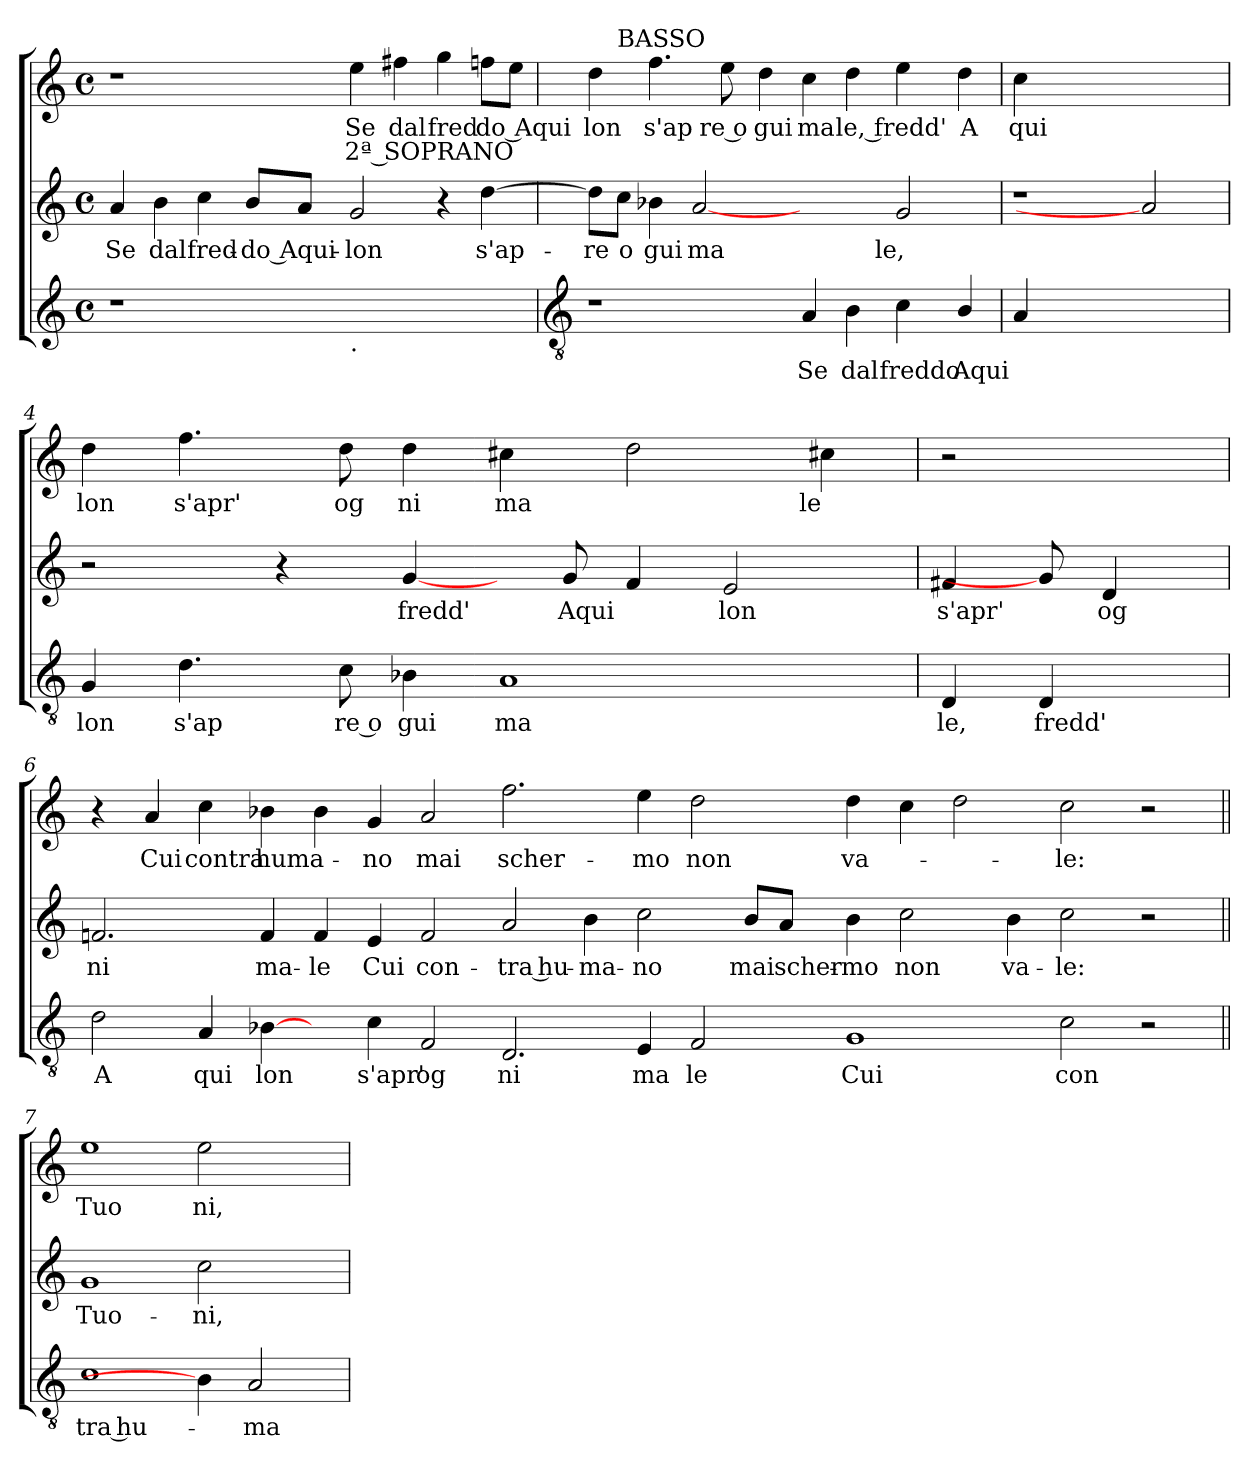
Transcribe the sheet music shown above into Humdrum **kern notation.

**kern	**text	**kern	**text	**kern	**text	**text
*part3	*part3	*part2	*part2	*part1	*part1	*part1
*staff3	*staff3	*staff2	*staff2	*staff1	*staff1	*staff1
*clefG2	*	*clefG2	*	*clefG2	*	*
*k[]	*	*k[]	*	*k[]	*	*
*C:	*	*C:	*	*C:	*	*
*M4/4	*	*M4/4	*	*M4/4	*	*
*met(c)	*	*met(c)	*	*met(c)	*	*
=1	=1	=1	=1	=1	=1	=1
!	!	!	!LO:LY:b	!	!	!
1r	.	4a/	Se	1r	.	.
!	!	!	!LO:LY:b	!	!	!
.	.	4b\	dal	.	.	.
!	!	!	!LO:LY:b	!	!	!
.	.	4cc\	fred-	.	.	.
!	!	!	!LO:LY:b:rj	!	!	!
.	.	8b/L	-do Aqui-	.	.	.
.	.	8a/J	.	.	.	.
!LO:TX:b:t=.	!	!	!	!	!	!
!	!	!	!LO:LY:b	!	!LO:LY:b	!LO:LY:b
1ryy	.	2g/	-lon	4ee\	Se	2ª SOPRANO
!	!	!	!	!	!LO:LY:b	!
.	.	.	.	4ff#X\	dal	.
!	!	!	!	!	!LO:LY:b	!
.	.	4r	.	4gg\	fred	.
!	!	!	!LO:LY:b	!	!LO:LY:b:rj	!
.	.	[<4dd\	s'ap-	8ffn\L	do Aqui	.
.	.	.	.	8ee\J	.	.
!!LO:LB:g=z
=2	=2	=2	=2	=2	=2	=2
*clefGv2	*	*	*	*	*	*
!	!	!	!LO:LY:b	!	!LO:LY:b	!
*	*	*	*	*^	*	*
1r	.	8dd\L]	-re	4dd\	8ryy	lon	.
!	!	!	!	!	!LO:TX:a:t=BASSO	!	!
!	!	!	!LO:LY:b	!	!	!	!
.	.	8cc\J	o	.	1...ryy	.	.
!	!	!	!LO:LY:b	!	!	!LO:LY:b	!
.	.	4b-X\	gui	4.ff\	.	s'ap	.
!	!	!	!LO:LY:b	!	!	!	!
.	.	[2a	ma	.	.	.	.
!	!	!	!	!	!	!LO:LY:b:rj	!
.	.	.	.	8ee\	.	re o	.
!	!	!	!	!	!	!LO:LY:b	!
.	.	.	.	4dd\	.	gui	.
!	!LO:LY:b	!	!	!	!	!LO:LY:b	!
4A/	Se	2ryy	.	4cc\	.	ma	.
!	!LO:LY:b	!	!	!	!	!LO:LY:b	!
4B\	dal	.	.	4dd\	.	le, fredd'	.
!	!LO:LY:b	!	!LO:LY:b	!	!	!	!
4c\	freddo	2g/	le,	4ee\	.	.	.
!	!LO:LY:b	!	!	!	!	!LO:LY:b	!
4B/	Aqui	.	.	4dd\	.	A	.
=3	=3	=3	=3	=3	=3	=3	=3
!	!	!	!	!	!	!LO:LY:b	!
*	*	*	*	*v	*v	*	*
4A/	.	1r	.	4cc\	qui	.
1ryy	.	.	.	1ryy	.	.
.	.	2a]	.	.	.	.
4ryy	.	.	.	4ryy	.	.
=4	=4	=4	=4	=4	=4	=4
!	!LO:LY:b	!	!	!	!LO:LY:b	!
4G/	lon	2r	.	4dd\	lon	.
!	!LO:LY:b	!	!	!	!LO:LY:b	!
4.d\	s'ap	.	.	4.ff\	s'apr'	.
.	.	4r	.	.	.	.
!	!LO:LY:b:rj	!	!	!	!LO:LY:b	!
8c\	re o	.	.	8dd\	og	.
!	!LO:LY:b	!	!LO:LY:b	!	!LO:LY:b	!
4B-X\	gui	[4g/	fredd'	4dd\	ni	.
!	!LO:LY:b	!	!	!	!LO:LY:b	!
1A	ma	8ryy	.	4cc#X\	ma	.
!	!	!	!LO:LY:b	!	!	!
.	.	8g/	Aqui	.	.	.
.	.	4f/	.	2dd\	.	.
!	!	!	!LO:LY:b	!	!	!
.	.	2e/	lon	.	.	.
!	!	!	!	!	!LO:LY:b	!
.	.	.	.	4cc#X\	le	.
=5	=5	=5	=5	=5	=5	=5
!	!LO:LY:b	!	!LO:LY:b	!	!	!
4D/	le,	4f#X/	s'apr'	2r	.	.
!	!LO:LY:b	!	!	!	!	!
4D/	fredd'	8g/]	.	.	.	.
!	!	!	!LO:LY:b	!	!	!
.	.	4d/	og	.	.	.
8ryy	.	.	.	8ryy	.	.
!!LO:LB:g=z
=6	=6	=6	=6	=6	=6	=6
!	!LO:LY:b	!	!LO:LY:b	!	!	!
2d\	A	2.fn/	ni	4r	.	.
!	!	!	!	!	!LO:LY:b	!
.	.	.	.	4a/	Cui	.
!	!LO:LY:b	!	!	!	!LO:LY:b	!
4A/	qui	.	.	4cc\	contra	.
!	!LO:LY:b	!	!LO:LY:b	!	!LO:LY:b	!
[4B-X\	lon	4f/	ma-	4b-X\	huma-	.
!	!	!	!LO:LY:b	!	!	!
4ryy	.	4f/	-le	4b-\	.	.
!	!LO:LY:b	!	!LO:LY:b	!	!LO:LY:b	!
4c\	s'apr'	4e/	Cui	4g/	-no	.
!	!LO:LY:b	!	!LO:LY:b	!	!LO:LY:b	!
2F/	og	2f/	con-	2a/	mai	.
!	!LO:LY:b	!	!LO:LY:b:rj	!	!LO:LY:b	!
2.D/	ni	2a/	-tra hu-	2.ff\	scher-	.
!	!	!	!LO:LY:b	!	!	!
.	.	4b\	-ma-	.	.	.
!	!LO:LY:b	!	!LO:LY:b	!	!LO:LY:b	!
4E/	ma	2cc\	-no	4ee\	-mo	.
!	!LO:LY:b	!	!	!	!LO:LY:b	!
2F/	le	.	.	2dd\	non	.
!	!	!	!LO:LY:b	!	!	!
.	.	8b/L	mai	.	.	.
!	!	!	!LO:LY:b	!	!	!
.	.	8a/J	scher-	.	.	.
!	!LO:LY:b	!	!LO:LY:b	!	!LO:LY:b	!
1G	Cui	4b\	-mo	4dd\	va-	.
!	!	!	!LO:LY:b	!	!	!
.	.	2cc\	non	4cc\	.	.
.	.	.	.	2dd\	.	.
!	!	!	!LO:LY:b	!	!	!
.	.	4b\	va-	.	.	.
!	!LO:LY:b	!	!LO:LY:b	!	!LO:LY:b	!
2c\	con	2cc\	-le:	2cc\	-le:	.
2r	.	2r	.	2r	.	.
!!LO:LB:g=z
=7||	=7||	=7||	=7||	=7||	=7||	=7||
!	!LO:LY:b:rj	!	!LO:LY:b	!	!LO:LY:b	!
1c	tra hu-	1g	Tuo-	1ee	Tuo	.
!	!	!	!LO:LY:b	!	!LO:LY:b	!
4B-\]	.	2cc\	-ni,	2ee\	ni,	.
!	!LO:LY:b	!	!	!	!	!
2A/	-ma-	.	.	.	.	.
.	.	4ryy	.	4ryy	.	.
=	=	=	=	=	=	=
*-	*-	*-	*-	*-	*-	*-
